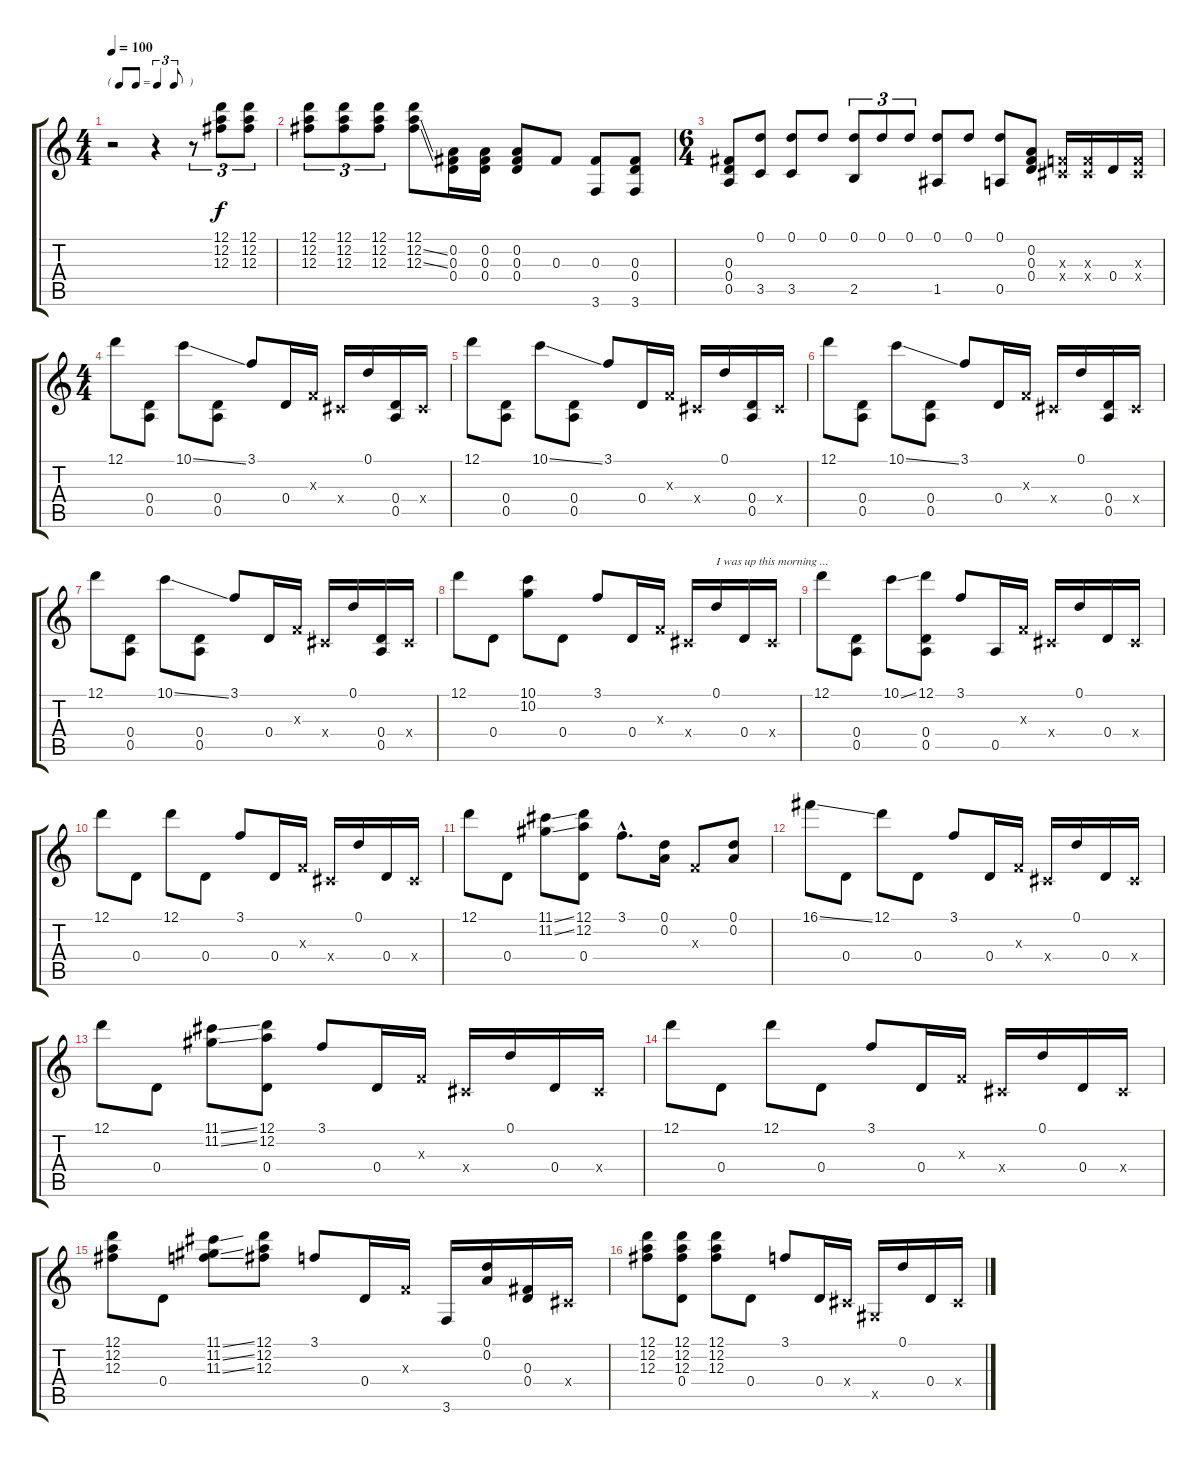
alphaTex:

\track "" {instrument acousticguitarsteel}
\staff {score tabs}
\tuning (D4 A3 Gb3 D3 A2 D2) {hide}
\ts (4 4)
\tf triplet8th
\tempo 100
\clef g2
\ks c
r.2{dy f instrument acousticguitarsteel} r.4 r.8{tu (3 2)} (12.1 12.2 12.3).8{tu (3 2)} (12.1 12.2 12.3).8{tu (3 2)} |
(12.1 12.2 12.3).8{tu (3 2)} (12.1 12.2 12.3).8{tu (3 2)} (12.1 12.2 12.3).8{tu (3 2)} (12.1 12.2{ss} 12.3{ss}).8 (0.2 0.3 0.4).16 (0.2 0.3 0.4).16 (0.2 0.3 0.4).8 0.3.8 (0.3 3.6).8 (0.3 0.4 3.6).8 |
\ts (6 4)
(0.3 0.4 0.5).8 (0.1 3.5).8 (0.1 3.5).8 0.1.8 (0.1 2.5).8{tu (3 2)} 0.1.8{tu (3 2)} 0.1.8{tu (3 2)} (0.1 1.5).8 0.1.8 (0.1 0.5).8 (0.2 0.3 0.4).8 (-1.3{x} -1.4{x}).16 (-1.3{x} -1.4{x}).16 0.4.16 (-1.3{x} -1.4{x}).16 |
\ts (4 4)
12.1.8 (0.4 0.5).8 10.1{ss}.8 (0.4 0.5).8 3.1.8 0.4.16 -1.3{x}.16 -1.4{x}.16 0.1.16 (0.4 0.5).16 -1.4{x}.16 |
12.1.8 (0.4 0.5).8 10.1{ss}.8 (0.4 0.5).8 3.1.8 0.4.16 -1.3{x}.16 -1.4{x}.16 0.1.16 (0.4 0.5).16 -1.4{x}.16 |
12.1.8 (0.4 0.5).8 10.1{ss}.8 (0.4 0.5).8 3.1.8 0.4.16 -1.3{x}.16 -1.4{x}.16 0.1.16 (0.4 0.5).16 -1.4{x}.16 |
12.1.8 (0.4 0.5).8 10.1{ss}.8 (0.4 0.5).8 3.1.8 0.4.16 -1.3{x}.16 -1.4{x}.16 0.1.16 (0.4 0.5).16 -1.4{x}.16 |
12.1.8 0.4.8 (10.1 10.2).8 0.4.8 3.1.8 0.4.16 -1.3{x}.16 -1.4{x}.16 0.1.16{txt "I was up this morning ..."} 0.4.16 -1.4{x}.16 |
12.1.8 (0.4 0.5).8 10.1{ss}.8 (12.1 0.4 0.5).8 3.1.8 0.5.16 -1.3{x}.16 -1.4{x}.16 0.1.16 0.4.16 -1.4{x}.16 |
12.1.8 0.4.8 12.1.8 0.4.8 3.1.8 0.4.16 -1.3{x}.16 -1.4{x}.16 0.1.16 0.4.16 -1.4{x}.16 |
12.1.8 0.4.8 (11.1{ss} 11.2{ss}).8 (12.1 12.2 0.4).8 3.1{hac}.8{d} (0.1 0.2).16 -1.3{x}.8 (0.1 0.2).8 |
16.1{ss}.8 0.4.8 12.1.8 0.4.8 3.1.8 0.4.16 -1.3{x}.16 -1.4{x}.16 0.1.16 0.4.16 -1.4{x}.16 |
12.1.8 0.4.8 (11.1{ss} 11.2{ss}).8 (12.1 12.2 0.4).8 3.1.8 0.4.16 -1.3{x}.16 -1.4{x}.16 0.1.16 0.4.16 -1.4{x}.16 |
12.1.8 0.4.8 12.1.8 0.4.8 3.1.8 0.4.16 -1.3{x}.16 -1.4{x}.16 0.1.16 0.4.16 -1.4{x}.16 |
(12.1 12.2 12.3).8 0.4.8 (11.1{ss} 11.2{ss} 11.3{ss}).8 (12.1 12.2 12.3).8 3.1.8 0.4.16 -1.3{x}.16 3.6.16 (0.1 0.2).16 (0.3 0.4).16 -1.4{x}.16 |
(12.1 12.2 12.3).8 (12.1 12.2 12.3 0.4).8 (12.1 12.2 12.3).8 0.4.8 3.1.8 0.4.16 -1.4{x}.16 -1.5{x}.16 0.1.16 0.4.16 -1.4{x}.16
